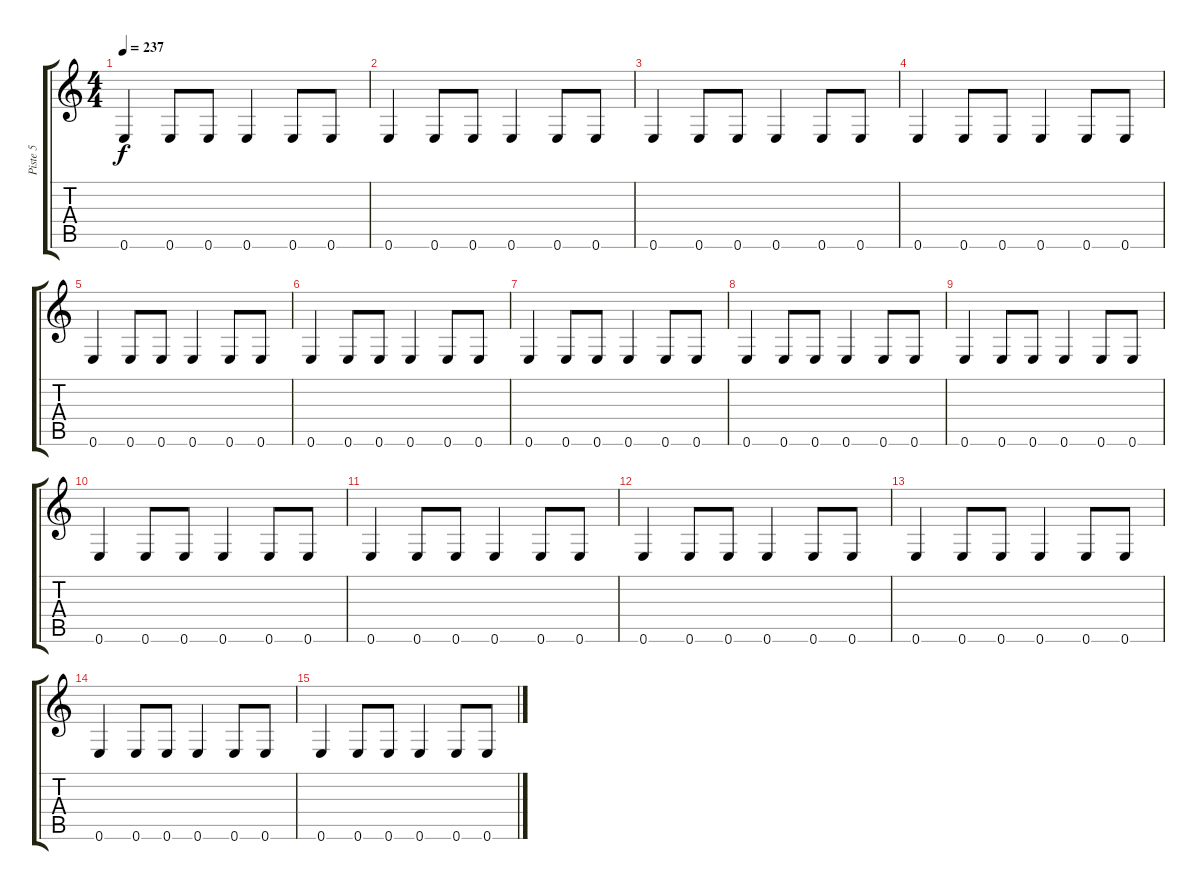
\track ("Piste 5" "Piste 5") {instrument electricbassfinger}
\staff {score tabs}
\tuning (E4 B3 G3 D3 A2 E2) {hide}
\ts (4 4)
\tempo 237
\clef g2
\ks c
0.6.4{dy f} 0.6.8 0.6.8 0.6.4 0.6.8 0.6.8 |
0.6.4 0.6.8 0.6.8 0.6.4 0.6.8 0.6.8 |
0.6.4 0.6.8 0.6.8 0.6.4 0.6.8 0.6.8 |
0.6.4 0.6.8 0.6.8 0.6.4 0.6.8 0.6.8 |
0.6.4 0.6.8 0.6.8 0.6.4 0.6.8 0.6.8 |
0.6.4 0.6.8 0.6.8 0.6.4 0.6.8 0.6.8 |
0.6.4 0.6.8 0.6.8 0.6.4 0.6.8 0.6.8 |
0.6.4 0.6.8 0.6.8 0.6.4 0.6.8 0.6.8 |
0.6.4 0.6.8 0.6.8 0.6.4 0.6.8 0.6.8 |
0.6.4 0.6.8 0.6.8 0.6.4 0.6.8 0.6.8 |
0.6.4 0.6.8 0.6.8 0.6.4 0.6.8 0.6.8 |
0.6.4 0.6.8 0.6.8 0.6.4 0.6.8 0.6.8 |
0.6.4 0.6.8 0.6.8 0.6.4 0.6.8 0.6.8 |
0.6.4 0.6.8 0.6.8 0.6.4 0.6.8 0.6.8 |
0.6.4 0.6.8 0.6.8 0.6.4 0.6.8 0.6.8
